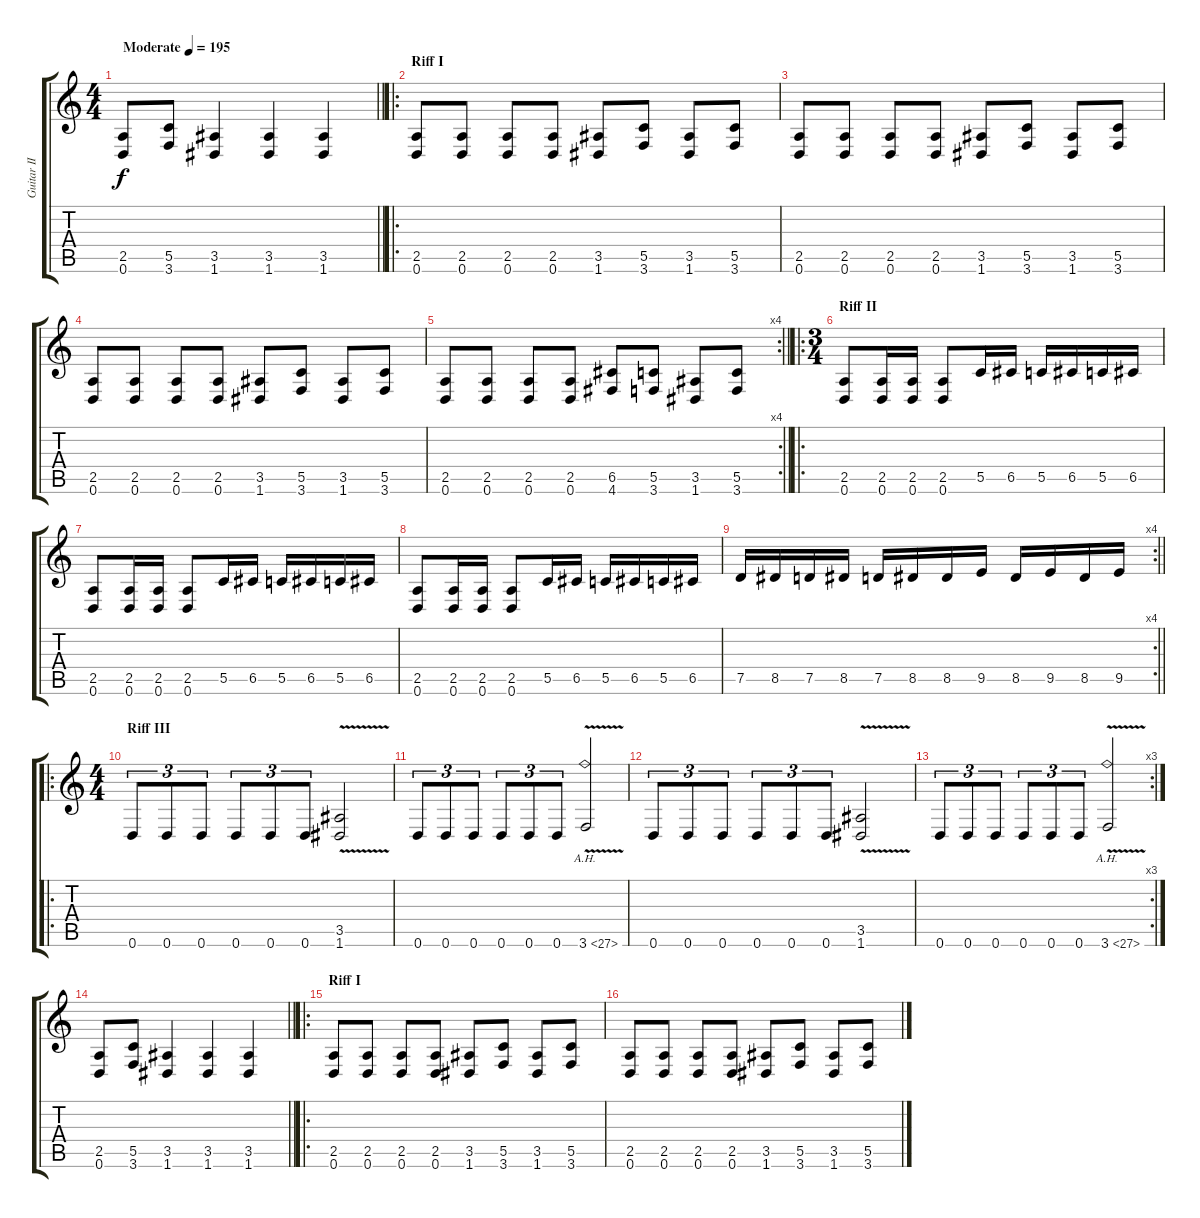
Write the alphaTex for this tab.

\track ("Guitar II" "Guitar II") {instrument distortionguitar}
\staff {score tabs}
\tuning (D4 A3 F3 C3 G2 D2) {hide}
\ts (4 4)
\tempo (195 "Moderate")
\clef g2
\barLineRight lightlight
\ks c
(2.5 0.6).8{dy f instrument distortionguitar} (5.5 3.6).8 (3.5 1.6).4 (3.5 1.6).4 (3.5 1.6).4 |
\ro
\section ("" "Riff I")
(2.5 0.6).8 (2.5 0.6).8 (2.5 0.6).8 (2.5 0.6).8 (3.5 1.6).8 (5.5 3.6).8 (3.5 1.6).8 (5.5 3.6).8 |
(2.5 0.6).8 (2.5 0.6).8 (2.5 0.6).8 (2.5 0.6).8 (3.5 1.6).8 (5.5 3.6).8 (3.5 1.6).8 (5.5 3.6).8 |
(2.5 0.6).8 (2.5 0.6).8 (2.5 0.6).8 (2.5 0.6).8 (3.5 1.6).8 (5.5 3.6).8 (3.5 1.6).8 (5.5 3.6).8 |
\rc 4
\barLineRight lightlight
(2.5 0.6).8 (2.5 0.6).8 (2.5 0.6).8 (2.5 0.6).8 (6.5 4.6).8 (5.5 3.6).8 (3.5 1.6).8 (5.5 3.6).8 |
\ro
\ts (3 4)
\section ("" "Riff II")
(2.5 0.6).8 (2.5 0.6).16 (2.5 0.6).16 (2.5 0.6).8 5.5.16 6.5.16 5.5.16 6.5.16 5.5.16 6.5.16 |
(2.5 0.6).8 (2.5 0.6).16 (2.5 0.6).16 (2.5 0.6).8 5.5.16 6.5.16 5.5.16 6.5.16 5.5.16 6.5.16 |
(2.5 0.6).8 (2.5 0.6).16 (2.5 0.6).16 (2.5 0.6).8 5.5.16 6.5.16 5.5.16 6.5.16 5.5.16 6.5.16 |
\rc 4
\barLineRight lightlight
7.5.16 8.5.16 7.5.16 8.5.16 7.5.16 8.5.16 8.5.16 9.5.16 8.5.16 9.5.16 8.5.16 9.5.16 |
\ro
\ts (4 4)
\section ("" "Riff III")
0.6.8{tu (3 2)} 0.6.8{tu (3 2)} 0.6.8{tu (3 2)} 0.6.8{tu (3 2)} 0.6.8{tu (3 2)} 0.6.8{tu (3 2)} (3.5{v} 1.6{v}).2 |
0.6.8{tu (3 2)} 0.6.8{tu (3 2)} 0.6.8{tu (3 2)} 0.6.8{tu (3 2)} 0.6.8{tu (3 2)} 0.6.8{tu (3 2)} 3.6{ah 24 v}.2 |
0.6.8{tu (3 2)} 0.6.8{tu (3 2)} 0.6.8{tu (3 2)} 0.6.8{tu (3 2)} 0.6.8{tu (3 2)} 0.6.8{tu (3 2)} (3.5{v} 1.6{v}).2 |
\rc 3
0.6.8{tu (3 2)} 0.6.8{tu (3 2)} 0.6.8{tu (3 2)} 0.6.8{tu (3 2)} 0.6.8{tu (3 2)} 0.6.8{tu (3 2)} 3.6{ah 24 v}.2 |
\barLineRight lightlight
(2.5 0.6).8 (5.5 3.6).8 (3.5 1.6).4 (3.5 1.6).4 (3.5 1.6).4 |
\ro
\section ("" "Riff I")
(2.5 0.6).8 (2.5 0.6).8 (2.5 0.6).8 (2.5 0.6).8 (3.5 1.6).8 (5.5 3.6).8 (3.5 1.6).8 (5.5 3.6).8 |
(2.5 0.6).8 (2.5 0.6).8 (2.5 0.6).8 (2.5 0.6).8 (3.5 1.6).8 (5.5 3.6).8 (3.5 1.6).8 (5.5 3.6).8
